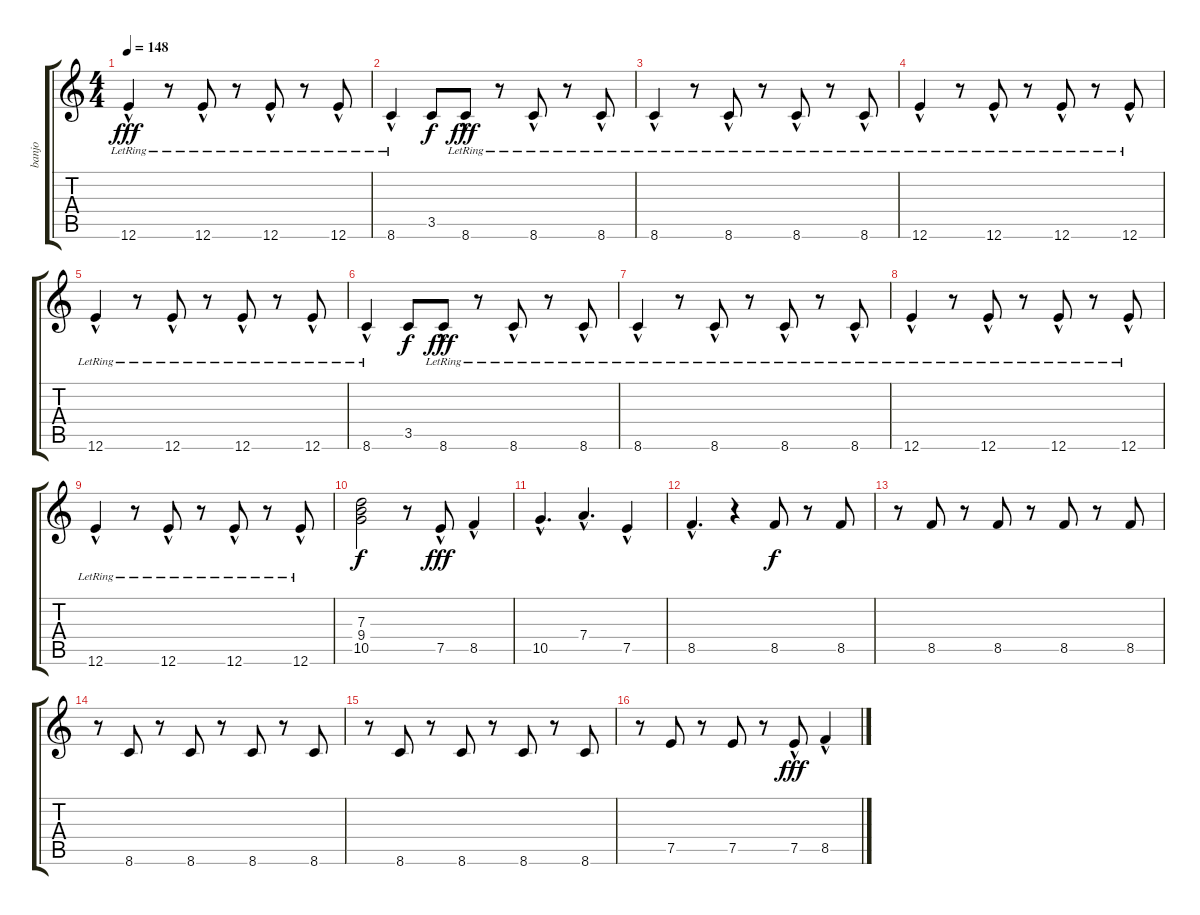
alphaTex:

\track ("banjo" "banjo") {instrument synthbass2}
\staff {score tabs}
\tuning (E4 B3 G3 D3 A2 E2) {hide}
\ts (4 4)
\tempo 148
\clef g2
\ks c
12.6{hac lr}.4{dy fff} r.8 12.6{hac lr}.8 r.8 12.6{hac lr}.8 r.8 12.6{hac lr}.8 |
8.6{hac lr}.4 3.5.8{dy f} 8.6{hac lr}.8{dy fff} r.8 8.6{hac lr}.8 r.8 8.6{hac lr}.8 |
8.6{hac lr}.4 r.8 8.6{hac lr}.8 r.8 8.6{hac lr}.8 r.8 8.6{hac lr}.8 |
12.6{hac lr}.4 r.8 12.6{hac lr}.8 r.8 12.6{hac lr}.8 r.8 12.6{hac lr}.8 |
12.6{hac lr}.4 r.8 12.6{hac lr}.8 r.8 12.6{hac lr}.8 r.8 12.6{hac lr}.8 |
8.6{hac lr}.4 3.5.8{dy f} 8.6{hac lr}.8{dy fff} r.8 8.6{hac lr}.8 r.8 8.6{hac lr}.8 |
8.6{hac lr}.4 r.8 8.6{hac lr}.8 r.8 8.6{hac lr}.8 r.8 8.6{hac lr}.8 |
12.6{hac lr}.4 r.8 12.6{hac lr}.8 r.8 12.6{hac lr}.8 r.8 12.6{hac lr}.8 |
12.6{hac lr}.4 r.8 12.6{hac lr}.8 r.8 12.6{hac lr}.8 r.8 12.6{hac lr}.8 |
(7.3 9.4 10.5).2{dy f} r.8 7.5{hac}.8{dy fff} 8.5{hac}.4 |
10.5{hac}.4{d} 7.4{hac}.4{d} 7.5{hac}.4 |
8.5{hac}.4{d} r.4 8.5.8{dy f} r.8 8.5.8 |
r.8 8.5.8 r.8 8.5.8 r.8 8.5.8 r.8 8.5.8 |
r.8 8.6.8 r.8 8.6.8 r.8 8.6.8 r.8 8.6.8 |
r.8 8.6.8 r.8 8.6.8 r.8 8.6.8 r.8 8.6.8 |
r.8 7.5.8 r.8 7.5.8 r.8 7.5{hac}.8{dy fff} 8.5{hac}.4
